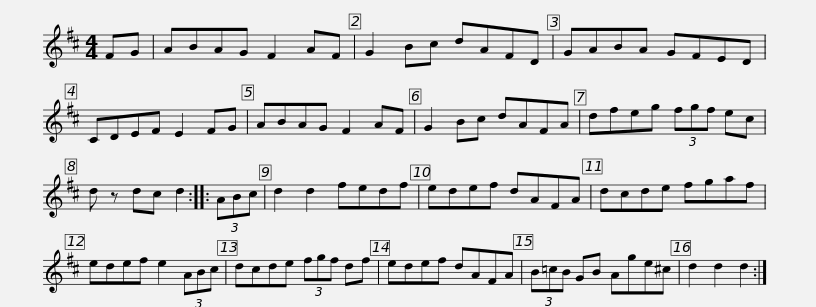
X:1
L:1/8
M:4/4
I:linebreak $
K:D
V:1 treble
V:1
 FG | ABAG F2 AF | G2 Bc dAFD | GABA GFED | CDEF E2 FG | %5
 ABAG F2 AF |$ G2 Bc dAFA | dfeg (3fgf ec | d z dc d2 :: (3ABc | %10
 d2 d2 fedf | edef dAFA |$ dcde fgaf | edef e2 (3ABc | dcde (3fgf df | %15
 edef dAFA | (3B=cB GB Age^c |$ d2 d2 d2 :| %18
